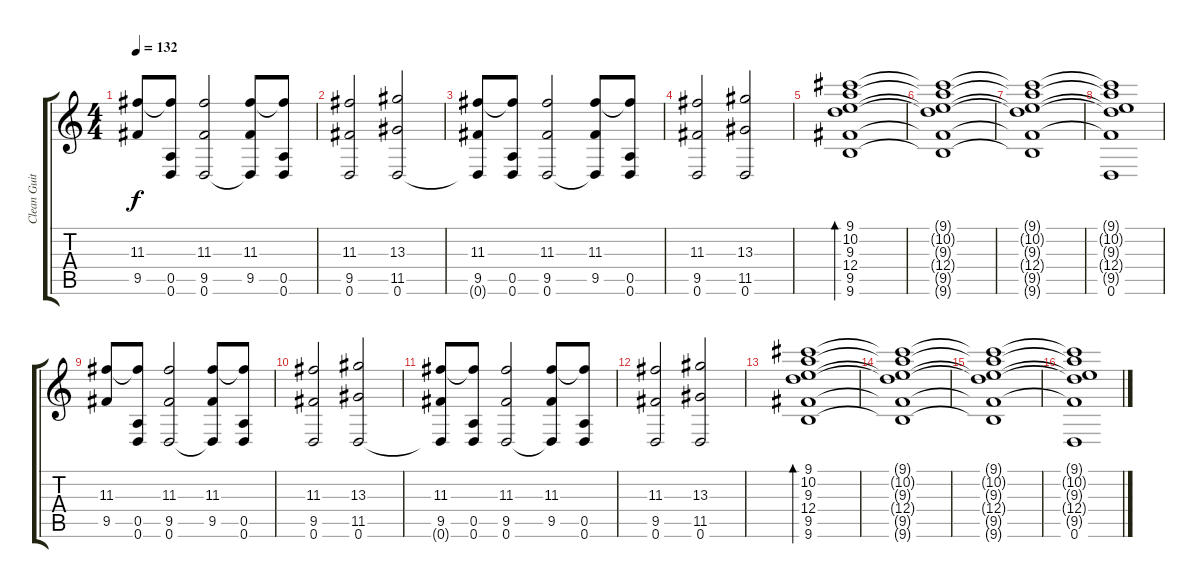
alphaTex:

\track ("Clean Guitar 2" "Clean Guit") {instrument electricguitarjazz}
\staff {score tabs}
\tuning (E4 B3 G3 D3 A2 D2) {hide}
\ts (4 4)
\tempo 132
\clef g2
\ks c
(11.3 9.5).8{dy f} (11.3{t} 0.5 0.6).8 (11.3 9.5 0.6).2 (11.3 9.5 0.6{t}).8 (11.3{t} 0.5 0.6).8 |
(11.3 9.5 0.6).2 (13.3 11.5 0.6).2 |
(11.3 9.5 0.6{t}).8 (11.3{t} 0.5 0.6).8 (11.3 9.5 0.6).2 (11.3 9.5 0.6{t}).8 (11.3{t} 0.5 0.6).8 |
(11.3 9.5 0.6).2 (13.3 11.5 0.6).2 |
(9.1 10.2 9.3 12.4 9.5 9.6).1{bd 480} |
(9.1{t} 10.2{t} 9.3{t} 12.4{t} 9.5{t} 9.6{t}).1 |
(9.1{t} 10.2{t} 9.3{t} 12.4{t} 9.5{t} 9.6{t}).1 |
(9.1{t} 10.2{t} 9.3{t} 12.4{t} 9.5{t} 0.6).1 |
(11.3 9.5).8 (11.3{t} 0.5 0.6).8 (11.3 9.5 0.6).2 (11.3 9.5 0.6{t}).8 (11.3{t} 0.5 0.6).8 |
(11.3 9.5 0.6).2 (13.3 11.5 0.6).2 |
(11.3 9.5 0.6{t}).8 (11.3{t} 0.5 0.6).8 (11.3 9.5 0.6).2 (11.3 9.5 0.6{t}).8 (11.3{t} 0.5 0.6).8 |
(11.3 9.5 0.6).2 (13.3 11.5 0.6).2 |
(9.1 10.2 9.3 12.4 9.5 9.6).1{bd 480} |
(9.1{t} 10.2{t} 9.3{t} 12.4{t} 9.5{t} 9.6{t}).1 |
(9.1{t} 10.2{t} 9.3{t} 12.4{t} 9.5{t} 9.6{t}).1 |
(9.1{t} 10.2{t} 9.3{t} 12.4{t} 9.5{t} 0.6).1
